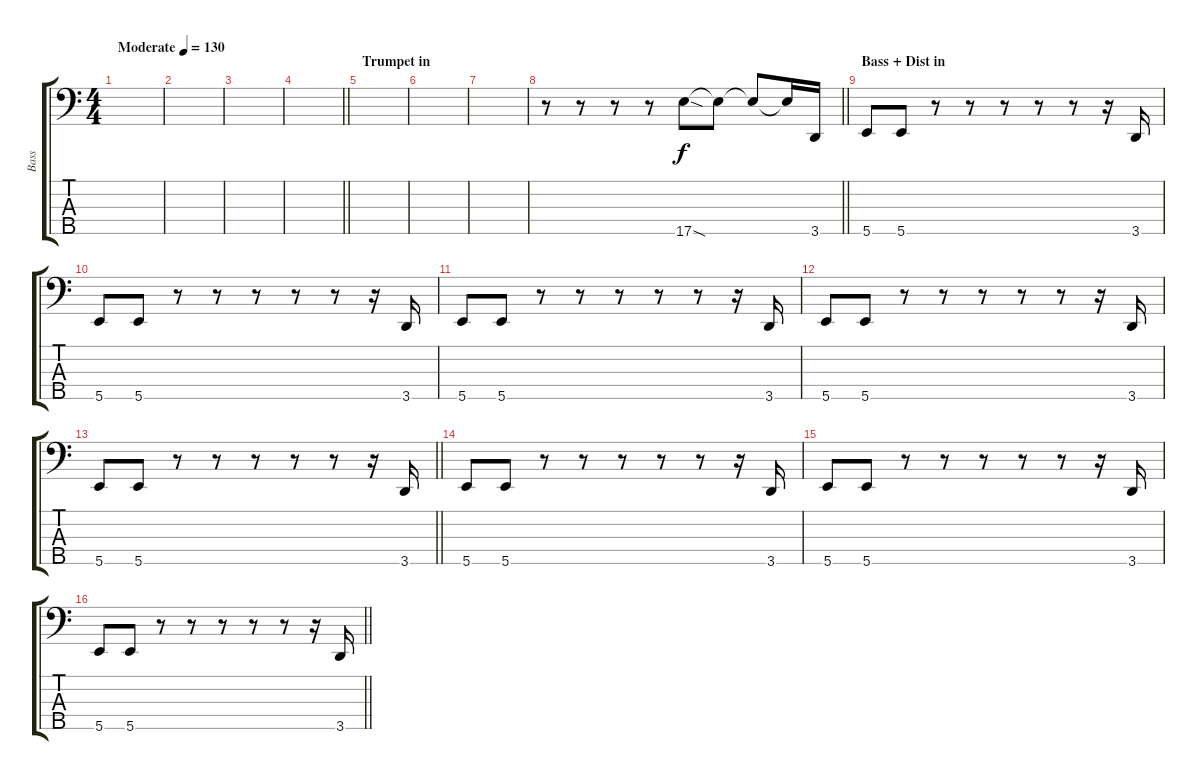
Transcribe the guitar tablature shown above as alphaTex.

\track ("Bass" "Bass") {instrument electricbassfinger}
\staff {score tabs}
\tuning (G2 D2 A1 E1 B0) {hide}
\ts (4 4)
\tempo (130 "Moderate")
\clef f4
\ks c
|
|
|
\barLineRight lightlight
|
\section ("" "Trumpet in")
|
|
|
\barLineRight lightlight
r.8 r.8 r.8 r.8 17.5{sod}.8 17.5{t}.8 17.5{t}.8 17.5{t}.16 3.5.16 |
\section ("" "Bass + Dist in")
5.5.8 5.5.8 r.8 r.8 r.8 r.8 r.8 r.16 3.5.16 |
5.5.8 5.5.8 r.8 r.8 r.8 r.8 r.8 r.16 3.5.16 |
5.5.8 5.5.8 r.8 r.8 r.8 r.8 r.8 r.16 3.5.16 |
5.5.8 5.5.8 r.8 r.8 r.8 r.8 r.8 r.16 3.5.16 |
\barLineRight lightlight
5.5.8 5.5.8 r.8 r.8 r.8 r.8 r.8 r.16 3.5.16 |
5.5.8 5.5.8 r.8 r.8 r.8 r.8 r.8 r.16 3.5.16 |
5.5.8 5.5.8 r.8 r.8 r.8 r.8 r.8 r.16 3.5.16 |
\barLineRight lightlight
5.5.8 5.5.8 r.8 r.8 r.8 r.8 r.8 r.16 3.5.16
